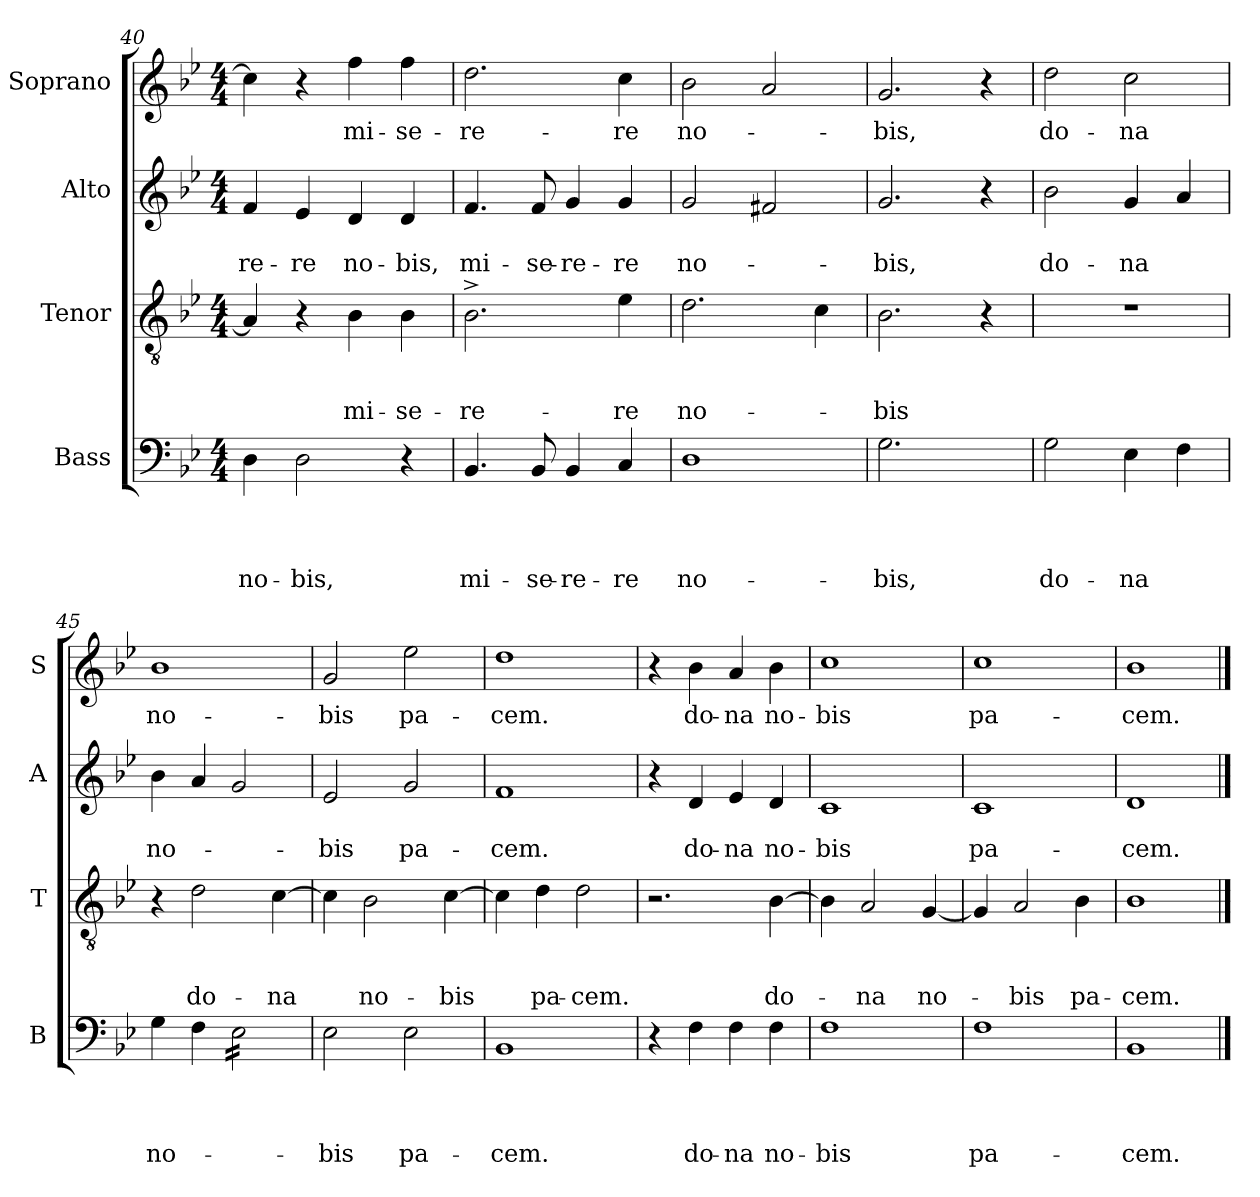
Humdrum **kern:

**kern	**text	**text	**text	**text	**kern	**text	**text	**text	**kern	**text	**text	**kern	**text
*part4	*part4	*part4	*part4	*part4	*part3	*part3	*part3	*part3	*part2	*part2	*part2	*part1	*part1
*staff4	*staff4	*staff4	*staff4	*staff4	*staff3	*staff3	*staff3	*staff3	*staff2	*staff2	*staff2	*staff1	*staff1
*I"Bass	*	*	*	*	*I"Tenor	*	*	*	*I"Alto	*	*	*I"Soprano	*
*I'B	*	*	*	*	*I'T	*	*	*	*I'A	*	*	*I'S	*
!!LO:PB:g=z
*clefF4	*	*	*	*	*clefGv2	*	*	*	*clefG2	*	*	*clefG2	*
*k[b-e-]	*	*	*	*	*k[b-e-]	*	*	*	*k[b-e-]	*	*	*k[b-e-]	*
*B-:	*	*	*	*	*B-:	*	*	*	*B-:	*	*	*B-:	*
*M4/4	*	*	*	*	*M4/4	*	*	*	*M4/4	*	*	*M4/4	*
=40	=40	=40	=40	=40	=40	=40	=40	=40	=40	=40	=40	=40	=40
!	!	!	!	!LO:LY:b	!	!	!	!	!	!	!LO:LY:b	!	!
4D\	.	.	.	no-	4A/]	.	.	.	4f/	.	-re-	4cc\]	.
!	!	!	!	!LO:LY:b:rj	!	!	!	!	!	!	!LO:LY:b	!	!
2D\	.	.	.	-bis,	4r	.	.	.	4e-/	.	-re	4r	.
!	!	!	!	!	!	!	!	!LO:LY:b	!	!	!LO:LY:b	!	!LO:LY:b
.	.	.	.	.	4B-\	.	.	mi-	4d/	.	no-	4ff\	mi-
!	!	!	!	!	!	!	!	!LO:LY:b	!	!	!LO:LY:b:rj	!	!LO:LY:b
4r	.	.	.	.	4B-\	.	.	-se-	4d/	.	-bis,	4ff\	-se-
=41	=41	=41	=41	=41	=41	=41	=41	=41	=41	=41	=41	=41	=41
!	!	!	!	!LO:LY:b	!	!	!	!LO:LY:b	!	!	!LO:LY:b	!	!LO:LY:b
4.BB-/	.	.	.	mi-	2.B-^>\	.	.	-re-	4.f/	.	mi-	2.dd\	-re-
!	!	!	!	!LO:LY:b	!	!	!	!	!	!	!LO:LY:b	!	!
8BB-/	.	.	.	-se-	.	.	.	.	8f/	.	-se-	.	.
!	!	!	!	!LO:LY:b:rj	!	!	!	!	!	!	!LO:LY:b:rj	!	!
4BB-/	.	.	.	-re-	.	.	.	.	4g/	.	-re-	.	.
!	!	!	!	!LO:LY:b	!	!	!	!LO:LY:b	!	!	!LO:LY:b	!	!LO:LY:b
4C/	.	.	.	-re	4e-\	.	.	-re	4g/	.	-re	4cc\	-re
=42	=42	=42	=42	=42	=42	=42	=42	=42	=42	=42	=42	=42	=42
!	!	!	!	!LO:LY:b	!	!	!	!LO:LY:b	!	!	!LO:LY:b	!	!LO:LY:b
1D	.	.	.	no-	2.d\	.	.	no-	2g/	.	no-	2b-\	no-
.	.	.	.	.	.	.	.	.	2f#X/	.	.	2a/	.
.	.	.	.	.	4c\	.	.	.	.	.	.	.	.
=43	=43	=43	=43	=43	=43	=43	=43	=43	=43	=43	=43	=43	=43
!	!	!	!	!LO:LY:b	!	!	!	!LO:LY:b	!	!	!LO:LY:b	!	!LO:LY:b
2.G\	.	.	.	-bis,	2.B-\	.	.	-bis	2.g/	.	-bis,	2.g/	-bis,
4ryy	.	.	.	.	4r	.	.	.	4r	.	.	4r	.
=44	=44	=44	=44	=44	=44	=44	=44	=44	=44	=44	=44	=44	=44
!	!	!	!	!LO:LY:b	!	!	!	!	!	!	!LO:LY:b	!	!LO:LY:b
2G\	.	.	.	do-	1r	.	.	.	2b-\	.	do-	2dd\	do-
!	!	!	!	!LO:LY:b	!	!	!	!	!	!	!LO:LY:b	!	!LO:LY:b
4E-\	.	.	.	-na	.	.	.	.	4g/	.	-na	2cc\	-na
4F\	.	.	.	.	.	.	.	.	4a/	.	.	.	.
=45	=45	=45	=45	=45	=45	=45	=45	=45	=45	=45	=45	=45	=45
!	!	!	!	!LO:LY:b	!	!	!	!	!	!	!LO:LY:b	!	!LO:LY:b
4G\	.	.	.	no-	4r	.	.	.	4b-\	.	no-	1b-	no-
!	!	!	!	!	!	!	!	!LO:LY:b	!	!	!	!	!
4F\	.	.	.	.	2d\	.	.	do-	4a/	.	.	.	.
*tremolo	*	*	*	*	*	*	*	*	*	*	*	*	*
16E-\LL	.	.	.	.	.	.	.	.	2g/	.	.	.	.
16E-\	.	.	.	.	.	.	.	.	.	.	.	.	.
16E-\	.	.	.	.	.	.	.	.	.	.	.	.	.
16E-\	.	.	.	.	.	.	.	.	.	.	.	.	.
!	!	!	!	!	!	!	!	!LO:LY:b	!	!	!	!	!
16E-\	.	.	.	.	[<4c\	.	.	-na	.	.	.	.	.
16E-\	.	.	.	.	.	.	.	.	.	.	.	.	.
16E-\	.	.	.	.	.	.	.	.	.	.	.	.	.
16E-\JJ	.	.	.	.	.	.	.	.	.	.	.	.	.
*Xtremolo	*	*	*	*	*	*	*	*	*	*	*	*	*
!!LO:LB:g=z
=46	=46	=46	=46	=46	=46	=46	=46	=46	=46	=46	=46	=46	=46
!	!	!	!	!LO:LY:b	!	!	!	!	!	!	!LO:LY:b	!	!LO:LY:b
2E-\	.	.	.	-bis	4c\]	.	.	.	2e-/	.	-bis	2g/	-bis
!	!	!	!	!	!	!	!	!LO:LY:b	!	!	!	!	!
.	.	.	.	.	2B-\	.	.	no-	.	.	.	.	.
!	!	!	!	!LO:LY:b	!	!	!	!	!	!	!LO:LY:b	!	!LO:LY:b
2E-\	.	.	.	pa-	.	.	.	.	2g/	.	pa-	2ee-\	pa-
!	!	!	!	!	!	!	!	!LO:LY:b	!	!	!	!	!
.	.	.	.	.	[>4c\	.	.	-bis	.	.	.	.	.
=47	=47	=47	=47	=47	=47	=47	=47	=47	=47	=47	=47	=47	=47
!	!	!	!	!LO:LY:b	!	!	!	!	!	!	!LO:LY:b	!	!LO:LY:b
1BB-	.	.	.	-cem.	4c\]	.	.	.	1f	.	-cem.	1dd	-cem.
!	!	!	!	!	!	!	!	!LO:LY:b	!	!	!	!	!
.	.	.	.	.	4d\	.	.	pa-	.	.	.	.	.
!	!	!	!	!	!	!	!	!LO:LY:b	!	!	!	!	!
.	.	.	.	.	2d\	.	.	-cem.	.	.	.	.	.
=48	=48	=48	=48	=48	=48	=48	=48	=48	=48	=48	=48	=48	=48
4r	.	.	.	.	2.r	.	.	.	4r	.	.	4r	.
!	!	!	!	!LO:LY:b	!	!	!	!	!	!	!LO:LY:b	!	!LO:LY:b
4F\	.	.	.	do-	.	.	.	.	4d/	.	do-	4b-\	do-
!	!	!	!	!LO:LY:b	!	!	!	!	!	!	!LO:LY:b	!	!LO:LY:b
4F\	.	.	.	-na	.	.	.	.	4e-/	.	-na	4a/	-na
!	!	!	!	!LO:LY:b	!	!	!	!LO:LY:b	!	!	!LO:LY:b	!	!LO:LY:b
4F\	.	.	.	no-	[>4B-\	.	.	do-	4d/	.	no-	4b-\	no-
=49	=49	=49	=49	=49	=49	=49	=49	=49	=49	=49	=49	=49	=49
!	!	!	!	!LO:LY:b	!	!	!	!	!	!	!LO:LY:b	!	!LO:LY:b
1F	.	.	.	-bis	4B-\]	.	.	.	1c	.	-bis	1cc	-bis
!	!	!	!	!	!	!	!	!LO:LY:b	!	!	!	!	!
.	.	.	.	.	2A/	.	.	-na	.	.	.	.	.
!	!	!	!	!	!	!	!	!LO:LY:b	!	!	!	!	!
.	.	.	.	.	[<4G/	.	.	no-	.	.	.	.	.
=50	=50	=50	=50	=50	=50	=50	=50	=50	=50	=50	=50	=50	=50
!	!	!	!	!LO:LY:b	!	!	!	!	!	!	!LO:LY:b	!	!LO:LY:b
1F	.	.	.	pa-	4G/]	.	.	.	1c	.	pa-	1cc	pa-
!	!	!	!	!	!	!	!	!LO:LY:b	!	!	!	!	!
.	.	.	.	.	2A/	.	.	-bis	.	.	.	.	.
!	!	!	!	!	!	!	!	!LO:LY:b	!	!	!	!	!
.	.	.	.	.	4B-\	.	.	pa-	.	.	.	.	.
=51	=51	=51	=51	=51	=51	=51	=51	=51	=51	=51	=51	=51	=51
!	!	!	!	!LO:LY:b	!	!	!	!LO:LY:b	!	!	!LO:LY:b	!	!LO:LY:b
1BB-	.	.	.	-cem.	1B-	.	.	-cem.	1d	.	-cem.	1b-	-cem.
==	==	==	==	==	==	==	==	==	==	==	==	==	==
*-	*-	*-	*-	*-	*-	*-	*-	*-	*-	*-	*-	*-	*-
